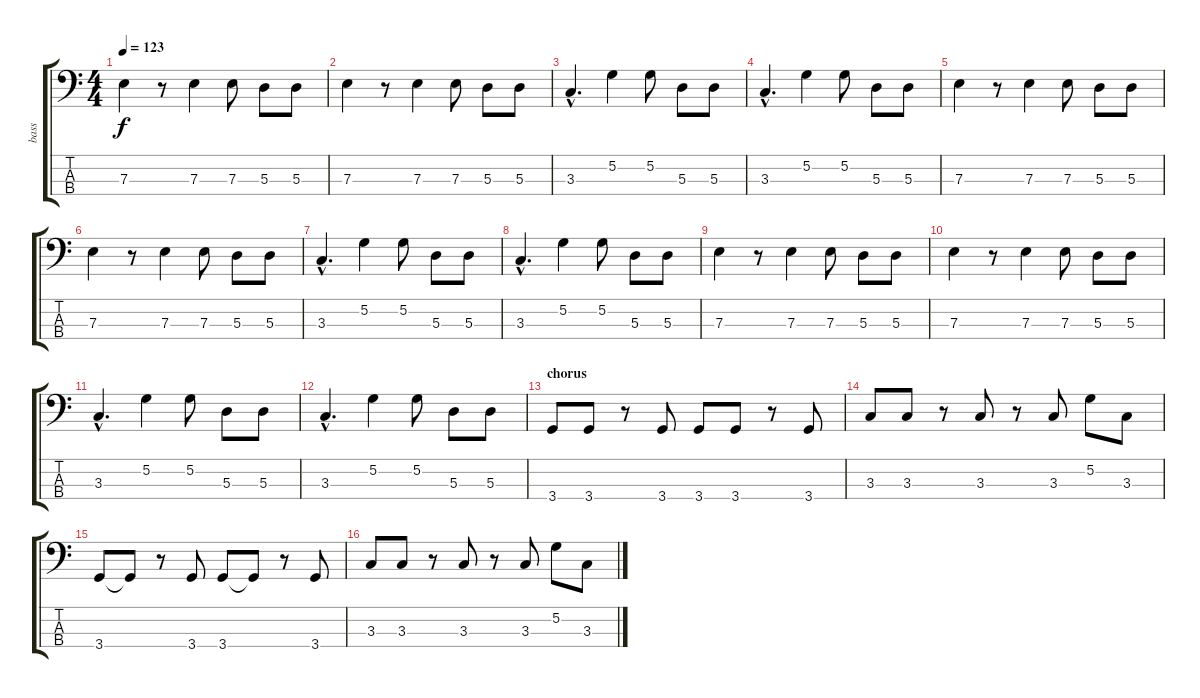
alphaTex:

\track ("bass" "bass") {instrument electricbasspick}
\staff {score tabs}
\tuning (G2 D2 A1 E1) {hide}
\ts (4 4)
\tempo 123
\clef f4
\ks c
7.3.4{dy f} r.8 7.3.4 7.3.8 5.3.8 5.3.8 |
7.3.4 r.8 7.3.4 7.3.8 5.3.8 5.3.8 |
3.3{hac}.4{d} 5.2.4 5.2.8 5.3.8 5.3.8 |
3.3{hac}.4{d} 5.2.4 5.2.8 5.3.8 5.3.8 |
7.3.4 r.8 7.3.4 7.3.8 5.3.8 5.3.8 |
7.3.4 r.8 7.3.4 7.3.8 5.3.8 5.3.8 |
3.3{hac}.4{d} 5.2.4 5.2.8 5.3.8 5.3.8 |
3.3{hac}.4{d} 5.2.4 5.2.8 5.3.8 5.3.8 |
7.3.4 r.8 7.3.4 7.3.8 5.3.8 5.3.8 |
7.3.4 r.8 7.3.4 7.3.8 5.3.8 5.3.8 |
3.3{hac}.4{d} 5.2.4 5.2.8 5.3.8 5.3.8 |
3.3{hac}.4{d} 5.2.4 5.2.8 5.3.8 5.3.8 |
\section ("" "chorus")
3.4.8 3.4.8 r.8 3.4.8 3.4.8 3.4.8 r.8 3.4.8 |
3.3.8 3.3.8 r.8 3.3.8 r.8 3.3.8 5.2.8 3.3.8 |
3.4.8 3.4{t}.8 r.8 3.4.8 3.4.8 3.4{t}.8 r.8 3.4.8 |
3.3.8 3.3.8 r.8 3.3.8 r.8 3.3.8 5.2.8 3.3.8
